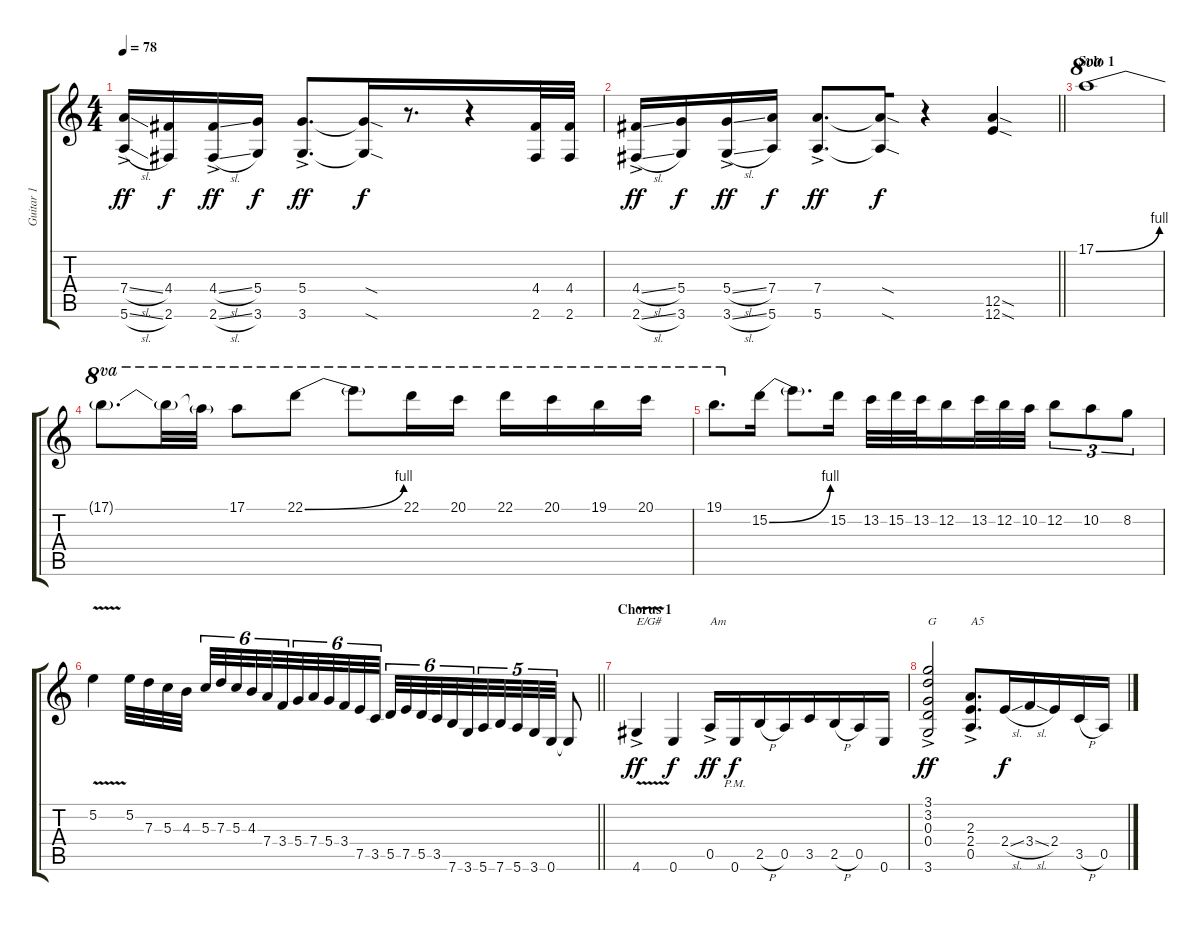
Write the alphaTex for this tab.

\track ("Guitar 1" "Guitar 1") {instrument overdrivenguitar}
\staff {score tabs}
\tuning (E4 B3 G3 D3 A2 E2) {hide}
\ts (4 4)
\tempo 78
\clef g2
\ks c
(7.4{sl} 5.6{sl ac}).16{dy ff beam merge} (4.4 2.6).16{dy f} (4.4{sl} 2.6{sl ac}).16{dy ff} (5.4 3.6).16{dy f} (5.4 3.6{ac}).8{d dy ff} (5.4{sod t} 3.6{sod t}).16{dy f beam merge} r.8{d beam merge} r.4 (4.4 2.6).32{beam merge} (4.4 2.6).32 |
\barLineRight lightlight
(4.4{sl} 2.6{sl ac}).16{dy ff beam merge} (5.4 3.6).16{dy f beam merge} (5.4{sl} 3.6{sl ac}).16{dy ff} (7.4 5.6).16{dy f} (7.4 5.6{ac}).8{d dy ff} (7.4{sod t} 5.6{sod t}).16{dy f beam merge} r.4{beam merge} (12.5{sod} 12.6{sod}).4 |
\section ("" "Solo 1")
17.1{be (bend 0 0 60 4)}.1{ot 8va} |
17.1{t}.8{d ot 8va} 17.1{t}.32{ot 8va} 17.1{t}.32{ot 8va} 17.1.8{ot 8va} 22.1{be (bend 0 0 60 4)}.8{ot 8va} 22.1{t}.8{ot 8va} 22.1.16{ot 8va} 20.1.16{ot 8va} 22.1.16{ot 8va} 20.1.16{ot 8va} 19.1.16{ot 8va} 20.1.16{ot 8va} |
19.1.8{d ot 8va} 15.2{be (bend 0 0 60 4)}.16 15.2{t}.8{d} 15.2.16 13.2.32 15.2.32 13.2.32{beam merge} 12.2.16{beam merge} 13.2.32 12.2.32 10.2.32 12.2.8{tu (3 2) beam merge} 10.2.8{tu (3 2) beam merge} 8.2.8{tu (3 2)} |
\barLineRight lightlight
5.2{v}.4 5.2.32 7.3.32{beam merge} 5.3.32{beam merge} 4.3.32{beam splitsecondary} 5.3.32{tu (6 4)} 7.3.32{tu (6 4)} 5.3.32{tu (6 4) beam splitsecondary} 4.3.32{tu (6 4) beam merge} 7.4.32{tu (6 4)} 3.4.32{tu (6 4) beam merge} 5.4.32{tu (6 4)} 7.4.32{tu (6 4)} 5.4.32{tu (6 4) beam splitsecondary} 3.4.32{tu (6 4) beam merge} 7.5.32{tu (6 4)} 3.5.32{tu (6 4) beam splitsecondary} 5.5.32{tu (6 4) beam merge} 7.5.32{tu (6 4)} 5.5.32{tu (6 4) beam splitsecondary} 3.5.32{tu (6 4) beam merge} 7.6.32{tu (6 4) beam merge} 3.6.32{tu (6 4) beam merge} 5.6.32{tu (5 4)} 7.6.32{tu (5 4)} 5.6.32{tu (5 4) beam merge} 3.6.32{tu (5 4)} 0.6.32{tu (5 4)} 0.6{t}.8 |
\section ("" "Chorus 1")
4.6{v ac}.4{txt "E/G#" dy ff} 0.6.4{dy f} 0.5{ac}.16{txt "Am" dy ff} 0.6{pm}.16{dy f beam merge} 2.5{h}.16{beam merge} 0.5.16{beam merge} 3.5.16 2.5{h}.16 0.5.16 0.6.16 |
(3.1{ac} 3.2 0.3 0.4 3.6).2{txt "G" dy ff} (2.3{ac} 2.4 0.5).8{d txt "A5"} 2.4{sl}.16{dy f beam merge} 3.4{sl}.16{beam merge} 2.4.16 3.5{h}.16{beam merge} 0.5.16
